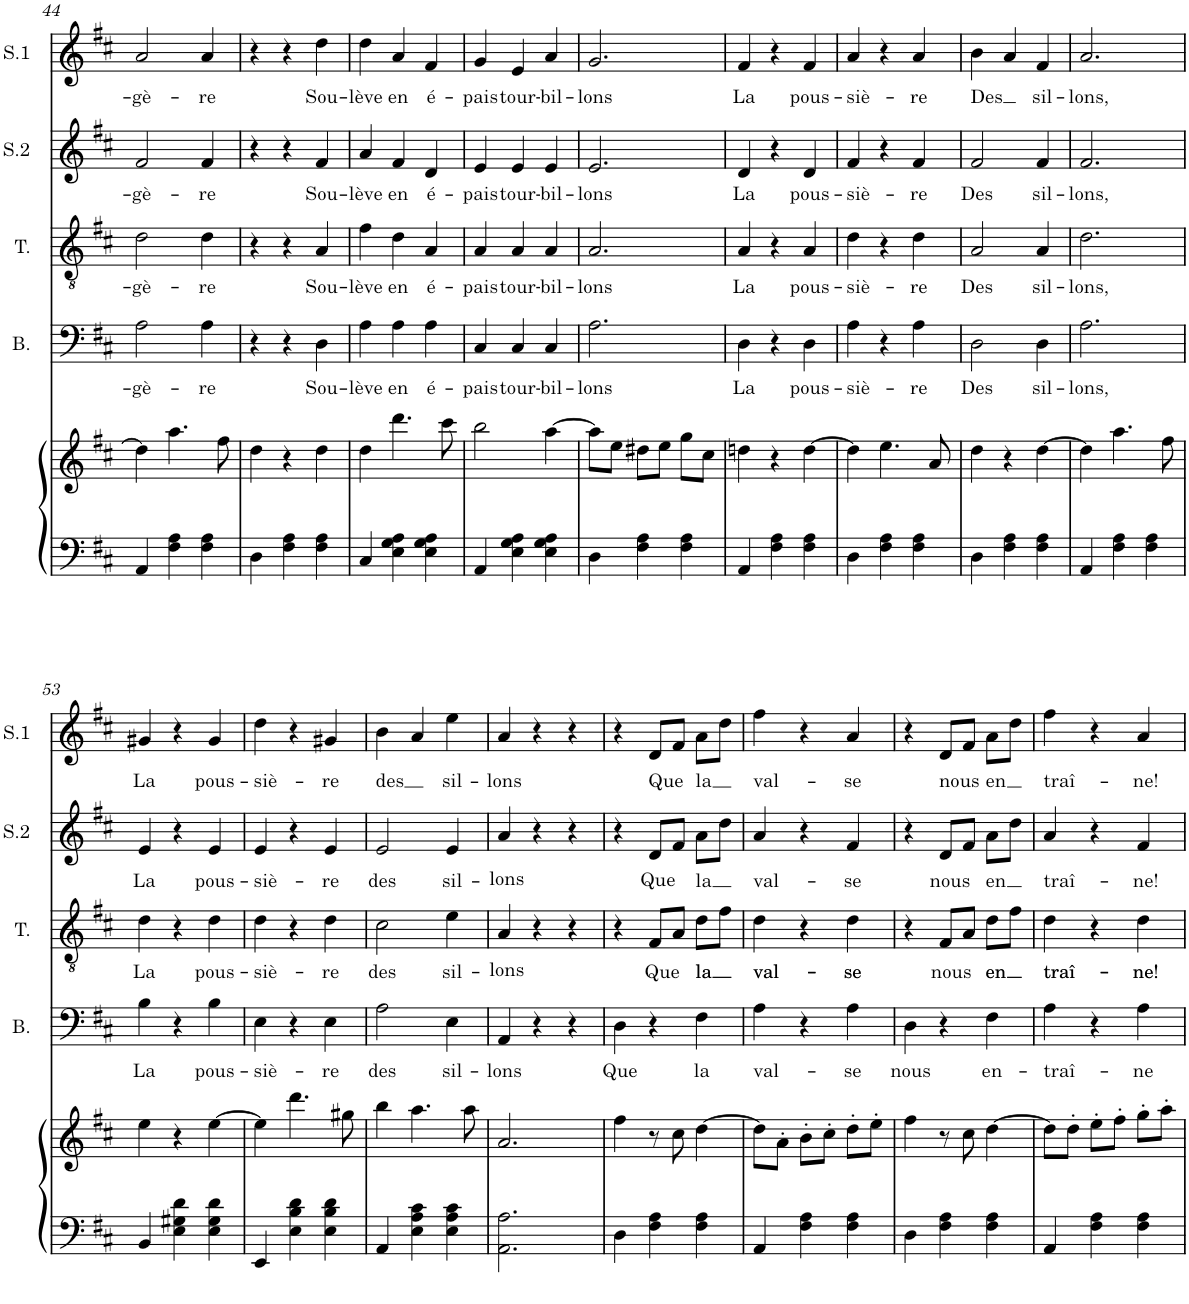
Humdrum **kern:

**kern	**kern	**kern	**text	**kern	**text	**kern	**text	**kern	**text
*part5	*part5	*part4	*part4	*part3	*part3	*part2	*part2	*part1	*part1
*staff6	*staff5	*staff4	*staff4	*staff3	*staff3	*staff2	*staff2	*staff1	*staff1
*I"Piano	*	*I"Basse	*	*I"Ténor	*	*I"Soprano2	*	*I"Soprano1	*
*I'Pno	*	*I'B.	*	*I'T.	*	*I'S.2	*	*I'S.1	*
!!LO:PB:g=z
*clefF4	*clefG2	*clefF4	*	*clefGv2	*	*clefG2	*	*clefG2	*
*k[f#c#]	*k[f#c#]	*k[f#c#]	*	*k[f#c#]	*	*k[f#c#]	*	*k[f#c#]	*
*M3/4	*M3/4	*M3/4	*	*M3/4	*	*M3/4	*	*M3/4	*
=44	=44	=44	=44	=44	=44	=44	=44	=44	=44
!	!	!	!LO:LY:b	!	!LO:LY:b	!	!LO:LY:b	!	!LO:LY:b
4AA/	4dd\]	2A\	-gè-	2d\	-gè-	2f#/	-gè-	2a/	-gè-
4F#\ 4A\	4.aa\	.	.	.	.	.	.	.	.
!	!	!	!LO:LY:b	!	!LO:LY:b	!	!LO:LY:b	!	!LO:LY:b
4F#\ 4A\	.	4A\	-re	4d\	-re	4f#/	-re	4a/	-re
.	8ff#\	.	.	.	.	.	.	.	.
=45	=45	=45	=45	=45	=45	=45	=45	=45	=45
4D\	4dd\	4r	.	4r	.	4r	.	4r	.
4F#\ 4A\	4r	4r	.	4r	.	4r	.	4r	.
!	!	!	!LO:LY:b	!	!LO:LY:b	!	!LO:LY:b	!	!LO:LY:b
4F#\ 4A\	4dd\	4D\	Sou-	4A/	Sou-	4f#/	Sou-	4dd\	Sou-
=46	=46	=46	=46	=46	=46	=46	=46	=46	=46
!	!	!	!LO:LY:b	!	!LO:LY:b	!	!LO:LY:b	!	!LO:LY:b
4C#/	4dd\	4A\	-lève	4f#\	-lève	4a/	-lève	4dd\	-lève
!	!	!	!LO:LY:b	!	!LO:LY:b	!	!LO:LY:b	!	!LO:LY:b
4E\ 4G\ 4A\	4.ddd\	4A\	en	4d\	en	4f#/	en	4a/	en
!	!	!	!LO:LY:b	!	!LO:LY:b	!	!LO:LY:b	!	!LO:LY:b
4E\ 4G\ 4A\	.	4A\	é-	4A/	é-	4d/	é-	4f#/	é-
.	8ccc#\	.	.	.	.	.	.	.	.
=47	=47	=47	=47	=47	=47	=47	=47	=47	=47
!	!	!	!LO:LY:b	!	!LO:LY:b	!	!LO:LY:b	!	!LO:LY:b
4AA/	2bb\	4C#/	-pais	4A/	-pais	4e/	-pais	4g/	-pais
!	!	!	!LO:LY:b	!	!LO:LY:b	!	!LO:LY:b	!	!LO:LY:b
4E\ 4G\ 4A\	.	4C#/	tour-	4A/	tour-	4e/	tour-	4e/	tour-
!	!	!	!LO:LY:b	!	!LO:LY:b	!	!LO:LY:b	!	!LO:LY:b
4E\ 4G\ 4A\	[4aa\	4C#/	-bil-	4A/	-bil-	4e/	-bil-	4a/	-bil-
=48	=48	=48	=48	=48	=48	=48	=48	=48	=48
!	!	!	!LO:LY:b	!	!LO:LY:b	!	!LO:LY:b	!	!LO:LY:b
4D\	8aa\L]	2.A\	-lons	2.A/	-lons	2.e/	-lons	2.g/	-lons
.	8ee\J	.	.	.	.	.	.	.	.
4F#\ 4A\	8dd#X\L	.	.	.	.	.	.	.	.
.	8ee\J	.	.	.	.	.	.	.	.
4F#\ 4A\	8gg\L	.	.	.	.	.	.	.	.
.	8cc#\J	.	.	.	.	.	.	.	.
=49	=49	=49	=49	=49	=49	=49	=49	=49	=49
!	!	!	!LO:LY:b	!	!LO:LY:b	!	!LO:LY:b	!	!LO:LY:b
4AA/	4ddn\	4D\	La	4A/	La	4d/	La	4f#/	La
4F#\ 4A\	4r	4r	.	4r	.	4r	.	4r	.
!	!	!	!LO:LY:b	!	!LO:LY:b	!	!LO:LY:b	!	!LO:LY:b
4F#\ 4A\	[4dd\	4D\	pous-	4A/	pous-	4d/	pous-	4f#/	pous-
=50	=50	=50	=50	=50	=50	=50	=50	=50	=50
!	!	!	!LO:LY:b	!	!LO:LY:b	!	!LO:LY:b	!	!LO:LY:b
4D\	4dd\]	4A\	-siè-	4d\	-siè-	4f#/	-siè-	4a/	-siè-
4F#\ 4A\	4.ee\	4r	.	4r	.	4r	.	4r	.
!	!	!	!LO:LY:b	!	!LO:LY:b	!	!LO:LY:b	!	!LO:LY:b
4F#\ 4A\	.	4A\	-re	4d\	-re	4f#/	-re	4a/	-re
.	8a/	.	.	.	.	.	.	.	.
=51	=51	=51	=51	=51	=51	=51	=51	=51	=51
!	!	!	!LO:LY:b	!	!LO:LY:b	!	!LO:LY:b	!	!LO:LY:b
4D\	4dd\	2D\	Des	2A/	Des	2f#/	Des	4b\	Des
4F#\ 4A\	4r	.	.	.	.	.	.	4a/	.
!	!	!	!LO:LY:b	!	!LO:LY:b	!	!LO:LY:b	!	!LO:LY:b
4F#\ 4A\	[4dd\	4D\	sil-	4A/	sil-	4f#/	sil-	4f#/	sil-
=52	=52	=52	=52	=52	=52	=52	=52	=52	=52
!	!	!	!LO:LY:b	!	!LO:LY:b	!	!LO:LY:b	!	!LO:LY:b
4AA/	4dd\]	2.A\	-lons,	2.d\	-lons,	2.f#/	-lons,	2.a/	-lons,
4F#\ 4A\	4.aa\	.	.	.	.	.	.	.	.
4F#\ 4A\	.	.	.	.	.	.	.	.	.
.	8ff#\	.	.	.	.	.	.	.	.
!!LO:LB:g=z
=53	=53	=53	=53	=53	=53	=53	=53	=53	=53
!	!	!	!LO:LY:b	!	!LO:LY:b	!	!LO:LY:b	!	!LO:LY:b
4BB/	4ee\	4B\	La	4d\	La	4e/	La	4g#X/	La
4E\ 4G#X\ 4d\	4r	4r	.	4r	.	4r	.	4r	.
!	!	!	!LO:LY:b	!	!LO:LY:b	!	!LO:LY:b	!	!LO:LY:b
4E\ 4G#\ 4d\	[4ee\	4B\	pous-	4d\	pous-	4e/	pous-	4g#/	pous-
=54	=54	=54	=54	=54	=54	=54	=54	=54	=54
!	!	!	!LO:LY:b	!	!LO:LY:b	!	!LO:LY:b	!	!LO:LY:b
4EE/	4ee\]	4E\	-siè-	4d\	-siè-	4e/	-siè-	4dd\	-siè-
4E\ 4B\ 4d\	4.ddd\	4r	.	4r	.	4r	.	4r	.
!	!	!	!LO:LY:b	!	!LO:LY:b	!	!LO:LY:b	!	!LO:LY:b
4E\ 4B\ 4d\	.	4E\	-re	4d\	-re	4e/	-re	4g#X/	-re
.	8gg#X\	.	.	.	.	.	.	.	.
=55	=55	=55	=55	=55	=55	=55	=55	=55	=55
!	!	!	!LO:LY:b	!	!LO:LY:b	!	!LO:LY:b	!	!LO:LY:b
4AA/	4bb\	2A\	des	2c#\	des	2e/	des	4b\	des
4E\ 4A\ 4c#\	4.aa\	.	.	.	.	.	.	4a/	.
!	!	!	!LO:LY:b	!	!LO:LY:b	!	!LO:LY:b	!	!LO:LY:b
4E\ 4A\ 4c#\	.	4E\	sil-	4e\	sil-	4e/	sil-	4ee\	sil-
.	8aa\	.	.	.	.	.	.	.	.
=56	=56	=56	=56	=56	=56	=56	=56	=56	=56
!	!	!	!LO:LY:b	!	!LO:LY:b	!	!LO:LY:b	!	!LO:LY:b
2.AA\ 2.A\	2.a/	4AA/	lons	4A/	-lons	4a/	-lons	4a/	-lons
.	.	4r	.	4r	.	4r	.	4r	.
.	.	4r	.	4r	.	4r	.	4r	.
=57	=57	=57	=57	=57	=57	=57	=57	=57	=57
!	!	!	!LO:LY:b	!	!	!	!	!	!
4D\	4ff#\	4D\	Que	4r	.	4r	.	4r	.
!	!	!	!	!	!LO:LY:b	!	!LO:LY:b	!	!LO:LY:b
4F#\ 4A\	8r	4r	.	8F#/L	Que	8d/L	Que	8d/L	Que
.	8cc#\	.	.	8A/J	.	8f#/J	.	8f#/J	.
!	!	!	!LO:LY:b	!	!LO:LY:b	!	!LO:LY:b	!	!LO:LY:b
4F#\ 4A\	[4dd\	4F#\	la	8d\L	la	8a\L	la	8a\L	la
.	.	.	.	8f#\J	.	8dd\J	.	8dd\J	.
=58	=58	=58	=58	=58	=58	=58	=58	=58	=58
!	!	!	!LO:LY:b	!	!LO:LY:b	!	!LO:LY:b	!	!LO:LY:b
4AA/	8dd\L]	4A\	val-	4d\	val-	4a/	val-	4ff#\	val-
.	8a'\J	.	.	.	.	.	.	.	.
4F#\ 4A\	8b'\L	4r	.	4r	.	4r	.	4r	.
.	8cc#'\J	.	.	.	.	.	.	.	.
!	!	!	!LO:LY:b	!	!LO:LY:b	!	!LO:LY:b	!	!LO:LY:b
4F#\ 4A\	8dd'\L	4A\	-se	4d\	-se	4f#/	-se	4a/	-se
.	8ee'\J	.	.	.	.	.	.	.	.
=59	=59	=59	=59	=59	=59	=59	=59	=59	=59
!	!	!	!LO:LY:b	!	!	!	!	!	!
4D\	4ff#\	4D\	nous	4r	.	4r	.	4r	.
!	!	!	!	!	!LO:LY:b	!	!LO:LY:b	!	!LO:LY:b
4F#\ 4A\	8r	4r	.	8F#/L	nous	8d/L	nous	8d/L	nous
.	8cc#\	.	.	8A/J	.	8f#/J	.	8f#/J	.
!	!	!	!LO:LY:b	!	!LO:LY:b	!	!LO:LY:b	!	!LO:LY:b
4F#\ 4A\	[4dd\	4F#\	en-	8d\L	en	8a\L	en	8a\L	en
.	.	.	.	8f#\J	.	8dd\J	.	8dd\J	.
=60	=60	=60	=60	=60	=60	=60	=60	=60	=60
!	!	!	!LO:LY:b	!	!LO:LY:b	!	!LO:LY:b	!	!LO:LY:b
4AA/	8dd\L]	4A\	-traî-	4d\	traî-	4a/	traî-	4ff#\	traî-
.	8dd'\J	.	.	.	.	.	.	.	.
4F#\ 4A\	8ee'\L	4r	.	4r	.	4r	.	4r	.
.	8ff#'\J	.	.	.	.	.	.	.	.
!	!	!	!LO:LY:b	!	!LO:LY:b	!	!LO:LY:b	!	!LO:LY:b
4F#\ 4A\	8gg'\L	4A\	-ne	4d\	-ne!	4f#/	-ne!	4a/	-ne!
.	8aa'\J	.	.	.	.	.	.	.	.
=	=	=	=	=	=	=	=	=	=
*-	*-	*-	*-	*-	*-	*-	*-	*-	*-
